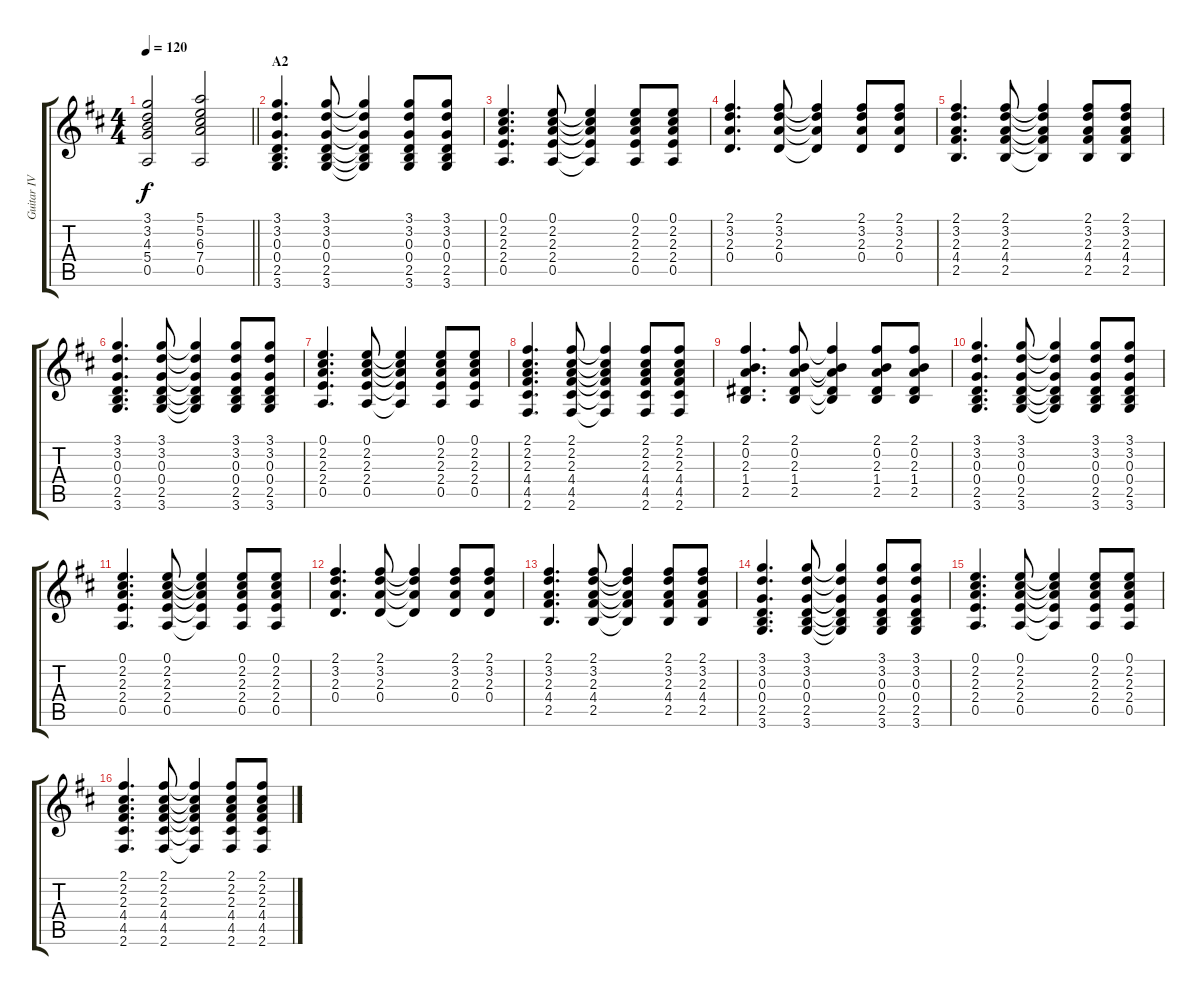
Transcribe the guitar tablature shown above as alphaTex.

\track ("Guitar IV (Hirasawa Yui)" "Guitar IV ") {instrument acousticguitarsteel}
\staff {score tabs}
\tuning (E4 B3 G3 D3 A2 E2) {hide}
\ts (4 4)
\tempo 120
\clef g2
\barLineRight lightlight
\ks d
(3.1 3.2 4.3 5.4 0.5).2{dy f} (5.1 5.2 6.3 7.4 0.5).2 |
\section ("" "A2")
(3.1 3.2 0.3 0.4 2.5 3.6).4{d} (3.1 3.2 0.3 0.4 2.5 3.6).8 (3.1{t} 3.2{t} 0.3{t} 0.4{t} 2.5{t} 3.6{t}).4 (3.1 3.2 0.3 0.4 2.5 3.6).8 (3.1 3.2 0.3 0.4 2.5 3.6).8 |
(0.1 2.2 2.3 2.4 0.5).4{d} (0.1 2.2 2.3 2.4 0.5).8 (0.1{t} 2.2{t} 2.3{t} 2.4{t} 0.5{t}).4 (0.1 2.2 2.3 2.4 0.5).8 (0.1 2.2 2.3 2.4 0.5).8 |
(2.1 3.2 2.3 0.4).4{d} (2.1 3.2 2.3 0.4).8 (2.1{t} 3.2{t} 2.3{t} 0.4{t}).4 (2.1 3.2 2.3 0.4).8 (2.1 3.2 2.3 0.4).8 |
(2.1 3.2 2.3 4.4 2.5).4{d} (2.1 3.2 2.3 4.4 2.5).8 (2.1{t} 3.2{t} 2.3{t} 4.4{t} 2.5{t}).4 (2.1 3.2 2.3 4.4 2.5).8 (2.1 3.2 2.3 4.4 2.5).8 |
(3.1 3.2 0.3 0.4 2.5 3.6).4{d} (3.1 3.2 0.3 0.4 2.5 3.6).8 (3.1{t} 3.2{t} 0.3{t} 0.4{t} 2.5{t} 3.6{t}).4 (3.1 3.2 0.3 0.4 2.5 3.6).8 (3.1 3.2 0.3 0.4 2.5 3.6).8 |
(0.1 2.2 2.3 2.4 0.5).4{d} (0.1 2.2 2.3 2.4 0.5).8 (0.1{t} 2.2{t} 2.3{t} 2.4{t} 0.5{t}).4 (0.1 2.2 2.3 2.4 0.5).8 (0.1 2.2 2.3 2.4 0.5).8 |
(2.1 2.2 2.3 4.4 4.5 2.6).4{d} (2.1 2.2 2.3 4.4 4.5 2.6).8 (2.1{t} 2.2{t} 2.3{t} 4.4{t} 4.5{t} 2.6{t}).4 (2.1 2.2 2.3 4.4 4.5 2.6).8 (2.1 2.2 2.3 4.4 4.5 2.6).8 |
(2.1 0.2 2.3 1.4 2.5).4{d} (2.1 0.2 2.3 1.4 2.5).8 (2.1{t} 0.2{t} 2.3{t} 1.4{t} 2.5{t}).4 (2.1 0.2 2.3 1.4 2.5).8 (2.1 0.2 2.3 1.4 2.5).8 |
(3.1 3.2 0.3 0.4 2.5 3.6).4{d} (3.1 3.2 0.3 0.4 2.5 3.6).8 (3.1{t} 3.2{t} 0.3{t} 0.4{t} 2.5{t} 3.6{t}).4 (3.1 3.2 0.3 0.4 2.5 3.6).8 (3.1 3.2 0.3 0.4 2.5 3.6).8 |
(0.1 2.2 2.3 2.4 0.5).4{d} (0.1 2.2 2.3 2.4 0.5).8 (0.1{t} 2.2{t} 2.3{t} 2.4{t} 0.5{t}).4 (0.1 2.2 2.3 2.4 0.5).8 (0.1 2.2 2.3 2.4 0.5).8 |
(2.1 3.2 2.3 0.4).4{d} (2.1 3.2 2.3 0.4).8 (2.1{t} 3.2{t} 2.3{t} 0.4{t}).4 (2.1 3.2 2.3 0.4).8 (2.1 3.2 2.3 0.4).8 |
(2.1 3.2 2.3 4.4 2.5).4{d} (2.1 3.2 2.3 4.4 2.5).8 (2.1{t} 3.2{t} 2.3{t} 4.4{t} 2.5{t}).4 (2.1 3.2 2.3 4.4 2.5).8 (2.1 3.2 2.3 4.4 2.5).8 |
(3.1 3.2 0.3 0.4 2.5 3.6).4{d} (3.1 3.2 0.3 0.4 2.5 3.6).8 (3.1{t} 3.2{t} 0.3{t} 0.4{t} 2.5{t} 3.6{t}).4 (3.1 3.2 0.3 0.4 2.5 3.6).8 (3.1 3.2 0.3 0.4 2.5 3.6).8 |
(0.1 2.2 2.3 2.4 0.5).4{d} (0.1 2.2 2.3 2.4 0.5).8 (0.1{t} 2.2{t} 2.3{t} 2.4{t} 0.5{t}).4 (0.1 2.2 2.3 2.4 0.5).8 (0.1 2.2 2.3 2.4 0.5).8 |
(2.1 2.2 2.3 4.4 4.5 2.6).4{d} (2.1 2.2 2.3 4.4 4.5 2.6).8 (2.1{t} 2.2{t} 2.3{t} 4.4{t} 4.5{t} 2.6{t}).4 (2.1 2.2 2.3 4.4 4.5 2.6).8 (2.1 2.2 2.3 4.4 4.5 2.6).8
